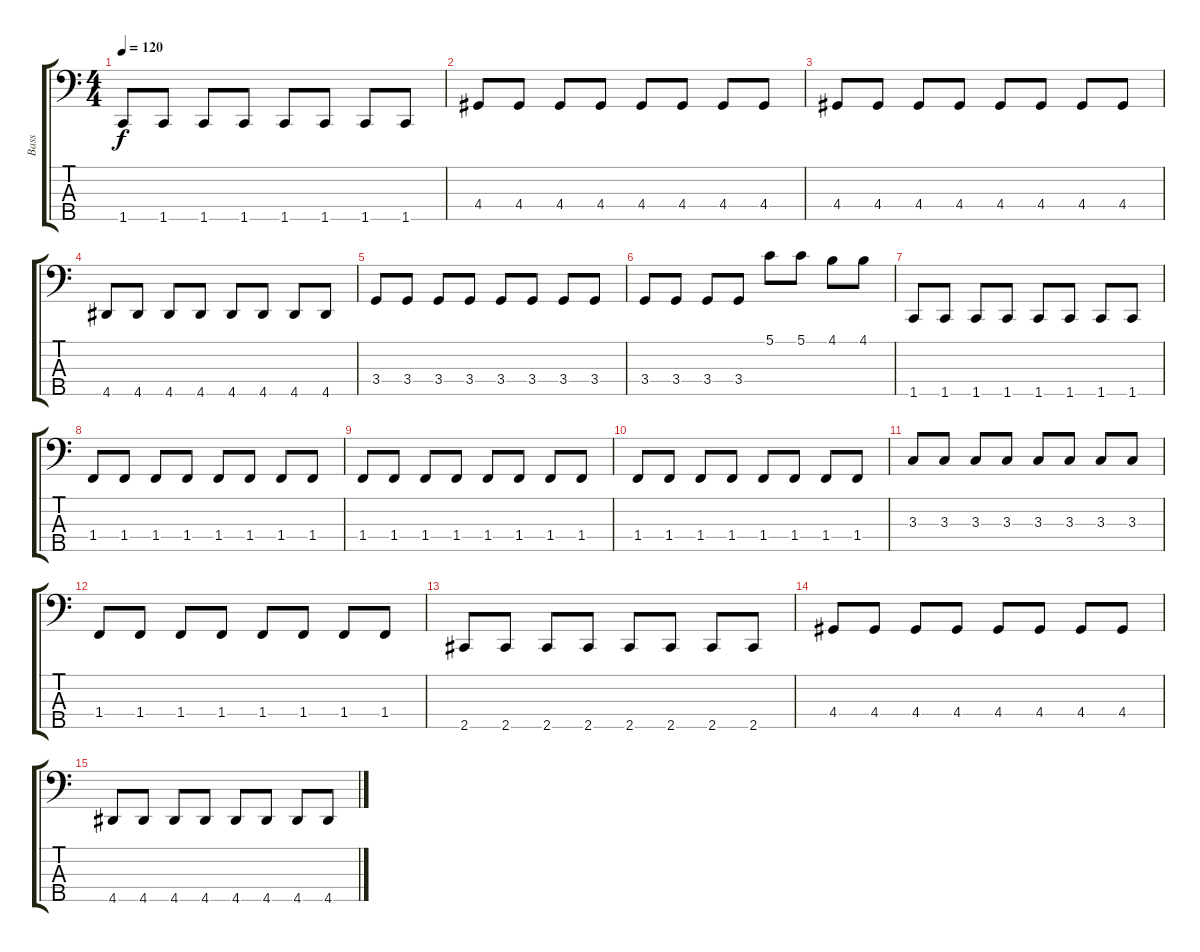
\track ("Bass" "Bass") {instrument electricbassfinger}
\staff {score tabs}
\tuning (G2 D2 A1 E1 B0) {hide}
\ts (4 4)
\tempo 120
\clef f4
\ks c
1.5.8{dy f} 1.5.8 1.5.8 1.5.8 1.5.8 1.5.8 1.5.8 1.5.8 |
4.4.8 4.4.8 4.4.8 4.4.8 4.4.8 4.4.8 4.4.8 4.4.8 |
4.4.8 4.4.8 4.4.8 4.4.8 4.4.8 4.4.8 4.4.8 4.4.8 |
4.5.8 4.5.8 4.5.8 4.5.8 4.5.8 4.5.8 4.5.8 4.5.8 |
3.4.8 3.4.8 3.4.8 3.4.8 3.4.8 3.4.8 3.4.8 3.4.8 |
3.4.8 3.4.8 3.4.8 3.4.8 5.1.8 5.1.8 4.1.8 4.1.8 |
1.5.8 1.5.8 1.5.8 1.5.8 1.5.8 1.5.8 1.5.8 1.5.8 |
1.4.8 1.4.8 1.4.8 1.4.8 1.4.8 1.4.8 1.4.8 1.4.8 |
1.4.8 1.4.8 1.4.8 1.4.8 1.4.8 1.4.8 1.4.8 1.4.8 |
1.4.8 1.4.8 1.4.8 1.4.8 1.4.8 1.4.8 1.4.8 1.4.8 |
3.3.8 3.3.8 3.3.8 3.3.8 3.3.8 3.3.8 3.3.8 3.3.8 |
1.4.8 1.4.8 1.4.8 1.4.8 1.4.8 1.4.8 1.4.8 1.4.8 |
2.5.8 2.5.8 2.5.8 2.5.8 2.5.8 2.5.8 2.5.8 2.5.8 |
4.4.8 4.4.8 4.4.8 4.4.8 4.4.8 4.4.8 4.4.8 4.4.8 |
4.5.8 4.5.8 4.5.8 4.5.8 4.5.8 4.5.8 4.5.8 4.5.8
